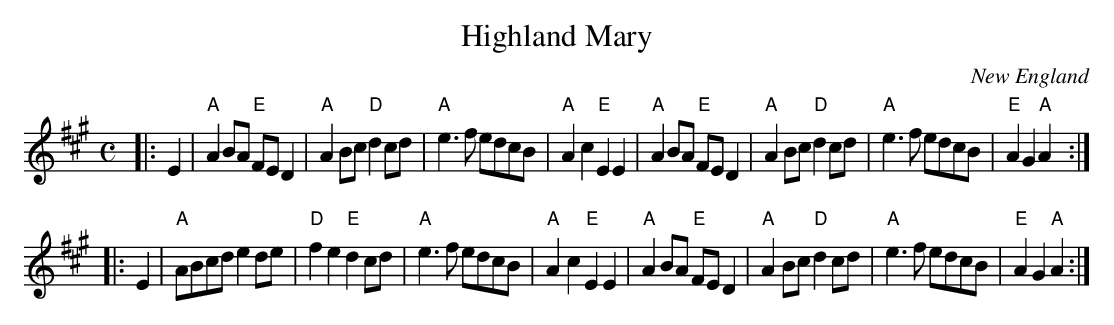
X:1
T: Highland Mary
C: New England
M: C
L: 1/8
K: A
|: E2 | "A"A2 BA "E"FE D2|"A"A2 Bc "D"d2 cd|"A"e2>f2 edcB|"A"A2 c2 "E"E2 E2|\
  "A"A2 BA "E"FE D2|"A"A2 Bc "D"d2 cd|"A"e2>f2 edcB|"E"A2 G2 "A"A2 :|
|: E2 |"A"ABcd e2 de|"D"f2 e2 "E"d2 cd|"A"e2>f2 edcB|"A"A2 c2 "E"E2 E2|\
  "A"A2 BA "E"FE D2|"A"A2 Bc "D"d2 cd|"A"e2>f2 edcB|"E"A2 G2 "A"A2 :|
